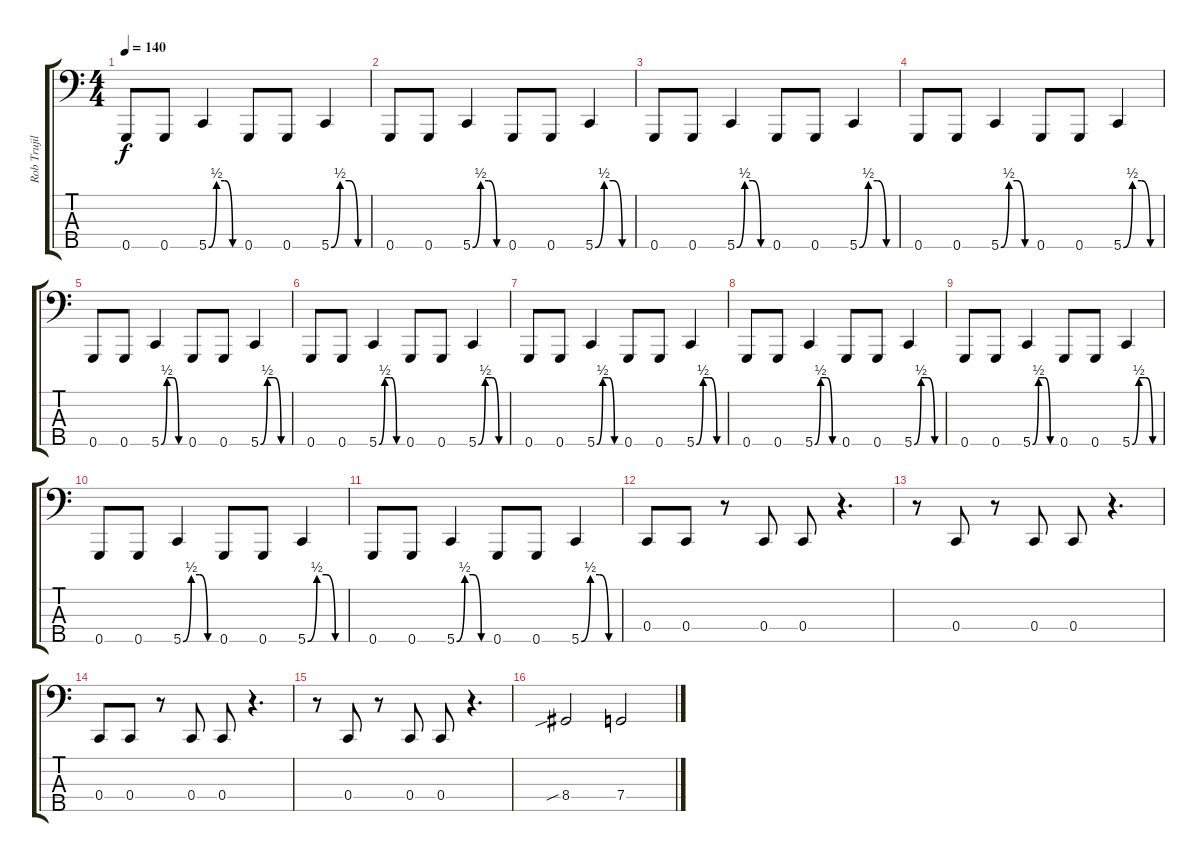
\track ("Rob Trujillo" "Rob Trujil") {instrument electricbassfinger}
\staff {score tabs}
\tuning (Eb2 Bb1 F1 C1 G0) {hide}
\ts (4 4)
\tempo 140
\clef f4
\ks c
0.5.8{dy f} 0.5.8 5.5{be (custom 0 0 15 2 30 2 45 0 60 0)}.4 0.5.8 0.5.8 5.5{be (custom 0 0 15 2 30 2 45 0 60 0)}.4 |
0.5.8 0.5.8 5.5{be (custom 0 0 15 2 30 2 45 0 60 0)}.4 0.5.8 0.5.8 5.5{be (custom 0 0 15 2 30 2 45 0 60 0)}.4 |
0.5.8 0.5.8 5.5{be (custom 0 0 15 2 30 2 45 0 60 0)}.4 0.5.8 0.5.8 5.5{be (custom 0 0 15 2 30 2 45 0 60 0)}.4 |
0.5.8 0.5.8 5.5{be (custom 0 0 15 2 30 2 45 0 60 0)}.4 0.5.8 0.5.8 5.5{be (custom 0 0 15 2 30 2 45 0 60 0)}.4 |
0.5.8 0.5.8 5.5{be (custom 0 0 15 2 30 2 45 0 60 0)}.4 0.5.8 0.5.8 5.5{be (custom 0 0 15 2 30 2 45 0 60 0)}.4 |
0.5.8 0.5.8 5.5{be (custom 0 0 15 2 30 2 45 0 60 0)}.4 0.5.8 0.5.8 5.5{be (custom 0 0 15 2 30 2 45 0 60 0)}.4 |
0.5.8 0.5.8 5.5{be (custom 0 0 15 2 30 2 45 0 60 0)}.4 0.5.8 0.5.8 5.5{be (custom 0 0 15 2 30 2 45 0 60 0)}.4 |
0.5.8 0.5.8 5.5{be (custom 0 0 15 2 30 2 45 0 60 0)}.4 0.5.8 0.5.8 5.5{be (custom 0 0 15 2 30 2 45 0 60 0)}.4 |
0.5.8 0.5.8 5.5{be (custom 0 0 15 2 30 2 45 0 60 0)}.4 0.5.8 0.5.8 5.5{be (custom 0 0 15 2 30 2 45 0 60 0)}.4 |
0.5.8 0.5.8 5.5{be (custom 0 0 15 2 30 2 45 0 60 0)}.4 0.5.8 0.5.8 5.5{be (custom 0 0 15 2 30 2 45 0 60 0)}.4 |
0.5.8 0.5.8 5.5{be (custom 0 0 15 2 30 2 45 0 60 0)}.4 0.5.8 0.5.8 5.5{be (custom 0 0 15 2 30 2 45 0 60 0)}.4 |
0.4.8 0.4.8 r.8 0.4.8 0.4.8 r.4{d} |
r.8 0.4.8 r.8 0.4.8 0.4.8 r.4{d} |
0.4.8 0.4.8 r.8 0.4.8 0.4.8 r.4{d} |
r.8 0.4.8 r.8 0.4.8 0.4.8 r.4{d} |
8.4{sib}.2 7.4.2
